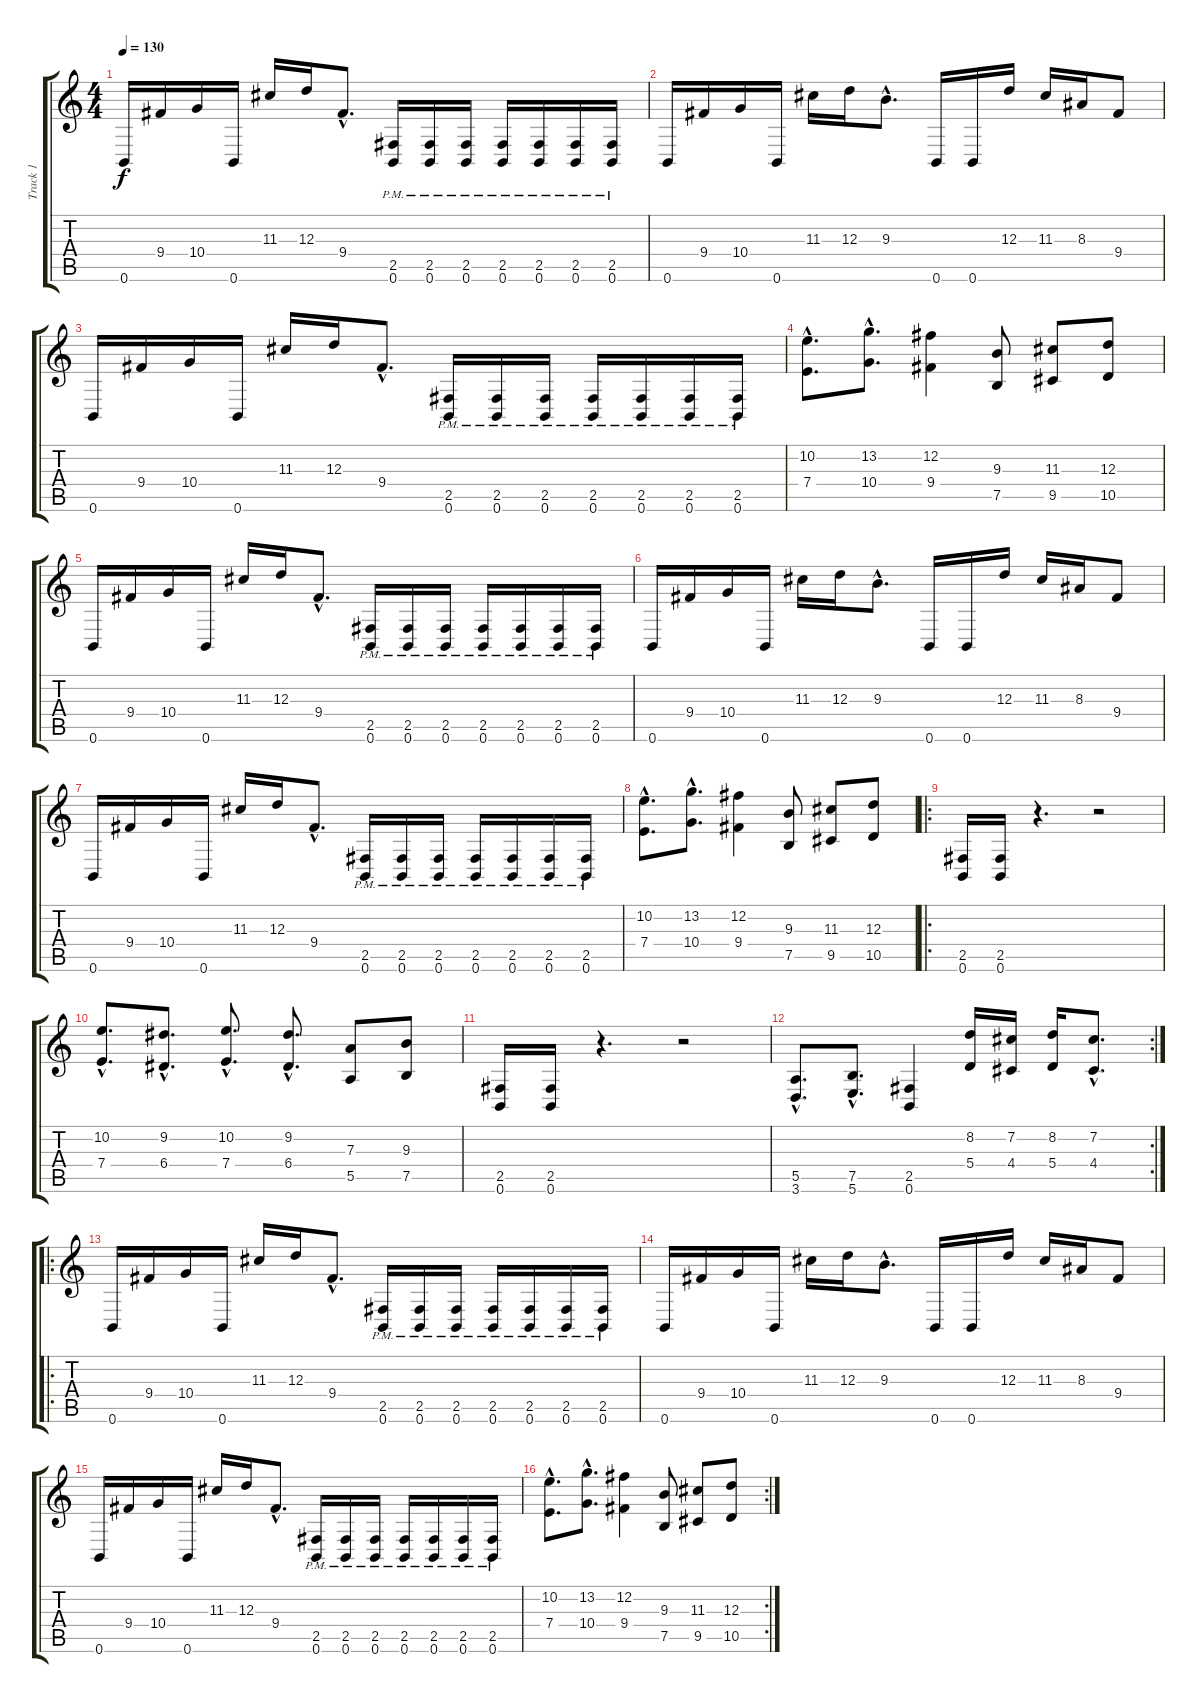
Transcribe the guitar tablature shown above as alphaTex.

\track ("Track 1" "Track 1") {instrument distortionguitar}
\staff {score tabs}
\tuning (B3 Gb3 D3 A2 E2 B1) {hide}
\ts (4 4)
\tempo 130
\clef g2
\ks c
0.6.16{dy f instrument distortionguitar} 9.4.16 10.4.16 0.6.16 11.3.16 12.3.16 9.4{hac}.8{d} (2.5{pm} 0.6{pm}).16 (2.5{pm} 0.6{pm}).16 (2.5{pm} 0.6{pm}).16 (2.5{pm} 0.6{pm}).16 (2.5{pm} 0.6{pm}).16 (2.5{pm} 0.6{pm}).16 (2.5{pm} 0.6{pm}).16 |
0.6.16 9.4.16 10.4.16 0.6.16 11.3.16 12.3.16 9.3{hac}.8{d} 0.6.16 0.6.16 12.3.16 11.3.16 8.3.16 9.4.8 |
0.6.16 9.4.16 10.4.16 0.6.16 11.3.16 12.3.16 9.4{hac}.8{d} (2.5{pm} 0.6{pm}).16 (2.5{pm} 0.6{pm}).16 (2.5{pm} 0.6{pm}).16 (2.5{pm} 0.6{pm}).16 (2.5{pm} 0.6{pm}).16 (2.5{pm} 0.6{pm}).16 (2.5{pm} 0.6{pm}).16 |
(10.2{hac} 7.4{hac}).8{d} (13.2{hac} 10.4{hac}).8{d} (12.2 9.4).4 (9.3 7.5).8 (11.3 9.5).8 (12.3 10.5).8 |
0.6.16 9.4.16 10.4.16 0.6.16 11.3.16 12.3.16 9.4{hac}.8{d} (2.5{pm} 0.6{pm}).16 (2.5{pm} 0.6{pm}).16 (2.5{pm} 0.6{pm}).16 (2.5{pm} 0.6{pm}).16 (2.5{pm} 0.6{pm}).16 (2.5{pm} 0.6{pm}).16 (2.5{pm} 0.6{pm}).16 |
0.6.16 9.4.16 10.4.16 0.6.16 11.3.16 12.3.16 9.3{hac}.8{d} 0.6.16 0.6.16 12.3.16 11.3.16 8.3.16 9.4.8 |
0.6.16 9.4.16 10.4.16 0.6.16 11.3.16 12.3.16 9.4{hac}.8{d} (2.5{pm} 0.6{pm}).16 (2.5{pm} 0.6{pm}).16 (2.5{pm} 0.6{pm}).16 (2.5{pm} 0.6{pm}).16 (2.5{pm} 0.6{pm}).16 (2.5{pm} 0.6{pm}).16 (2.5{pm} 0.6{pm}).16 |
(10.2{hac} 7.4{hac}).8{d} (13.2{hac} 10.4{hac}).8{d} (12.2 9.4).4 (9.3 7.5).8 (11.3 9.5).8 (12.3 10.5).8 |
\ro
(2.5 0.6).16 (2.5 0.6).16 r.4{d} r.2 |
(10.2{hac} 7.4{hac}).8{d} (9.2{hac} 6.4{hac}).8{d} (10.2{hac} 7.4{hac}).8{d} (9.2{hac} 6.4{hac}).8{d} (7.3 5.5).8 (9.3 7.5).8 |
(2.5 0.6).16 (2.5 0.6).16 r.4{d} r.2 |
\rc 2
(5.5{hac} 3.6{hac}).8{d} (7.5{hac} 5.6{hac}).8{d} (2.5 0.6).4 (8.2 5.4).16 (7.2 4.4).16 (8.2 5.4).16 (7.2{hac} 4.4{hac}).8{d} |
\ro
0.6.16 9.4.16 10.4.16 0.6.16 11.3.16 12.3.16 9.4{hac}.8{d} (2.5{pm} 0.6{pm}).16 (2.5{pm} 0.6{pm}).16 (2.5{pm} 0.6{pm}).16 (2.5{pm} 0.6{pm}).16 (2.5{pm} 0.6{pm}).16 (2.5{pm} 0.6{pm}).16 (2.5{pm} 0.6{pm}).16 |
0.6.16 9.4.16 10.4.16 0.6.16 11.3.16 12.3.16 9.3{hac}.8{d} 0.6.16 0.6.16 12.3.16 11.3.16 8.3.16 9.4.8 |
0.6.16 9.4.16 10.4.16 0.6.16 11.3.16 12.3.16 9.4{hac}.8{d} (2.5{pm} 0.6{pm}).16 (2.5{pm} 0.6{pm}).16 (2.5{pm} 0.6{pm}).16 (2.5{pm} 0.6{pm}).16 (2.5{pm} 0.6{pm}).16 (2.5{pm} 0.6{pm}).16 (2.5{pm} 0.6{pm}).16 |
\rc 2
(10.2{hac} 7.4{hac}).8{d} (13.2{hac} 10.4{hac}).8{d} (12.2 9.4).4 (9.3 7.5).8 (11.3 9.5).8 (12.3 10.5).8
